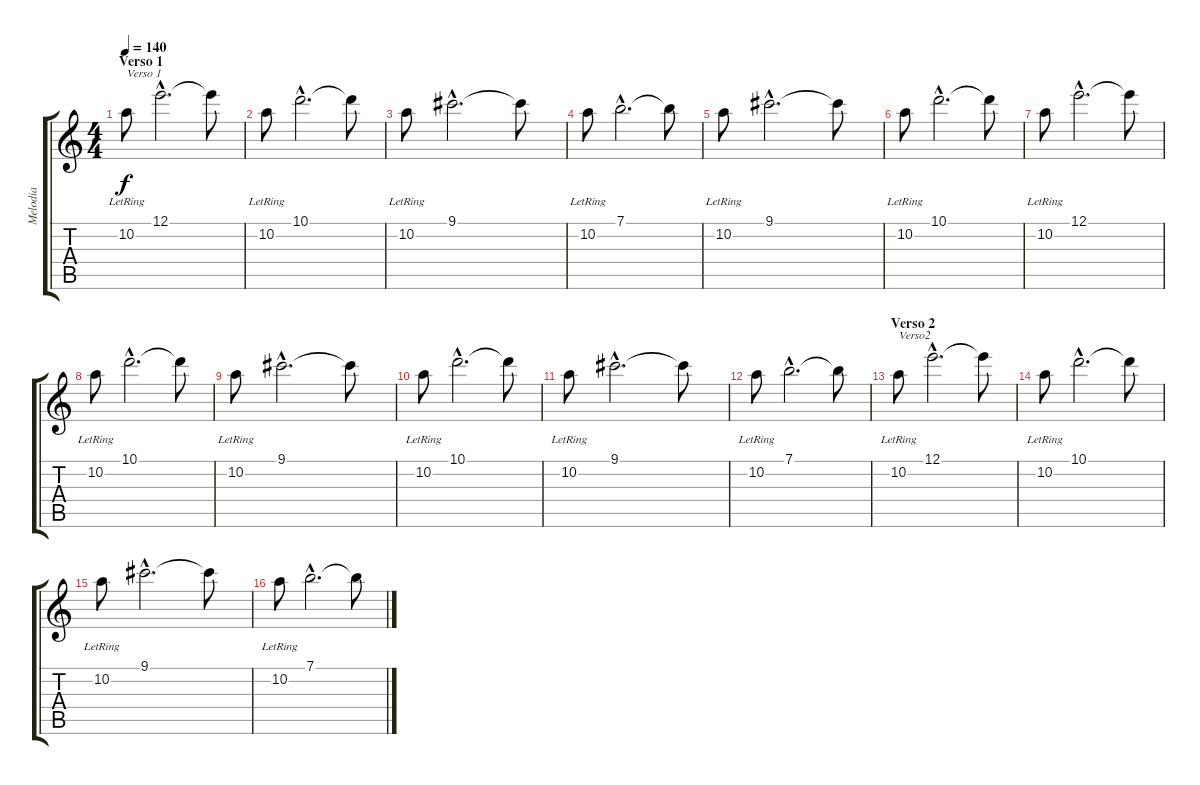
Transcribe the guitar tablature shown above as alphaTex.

\track ("Melodia" "Melodia") {instrument distortionguitar}
\staff {score tabs}
\tuning (E4 B3 G3 D3 A2 E2) {hide}
\ts (4 4)
\section ("" "Verso 1")
\tempo 140
\clef g2
\ks c
10.2{lr}.8{txt "Verso 1" dy f volume 10} 12.1{hac}.2{d} 12.1{t}.8 |
10.2{lr}.8 10.1{hac}.2{d} 10.1{t}.8 |
10.2{lr}.8 9.1{hac}.2{d} 9.1{t}.8 |
10.2{lr}.8 7.1{hac}.2{d} 7.1{t}.8 |
10.2{lr}.8 9.1{hac}.2{d} 9.1{t}.8 |
10.2{lr}.8 10.1{hac}.2{d} 10.1{t}.8 |
10.2{lr}.8 12.1{hac}.2{d} 12.1{t}.8 |
10.2{lr}.8 10.1{hac}.2{d} 10.1{t}.8 |
10.2{lr}.8 9.1{hac}.2{d} 9.1{t}.8 |
10.2{lr}.8 10.1{hac}.2{d} 10.1{t}.8 |
10.2{lr}.8 9.1{hac}.2{d} 9.1{t}.8 |
10.2{lr}.8 7.1{hac}.2{d} 7.1{t}.8 |
\section ("" "Verso 2")
10.2{lr}.8{txt "Verso2" volume 10} 12.1{hac}.2{d} 12.1{t}.8 |
10.2{lr}.8 10.1{hac}.2{d} 10.1{t}.8 |
10.2{lr}.8 9.1{hac}.2{d} 9.1{t}.8 |
10.2{lr}.8 7.1{hac}.2{d} 7.1{t}.8
